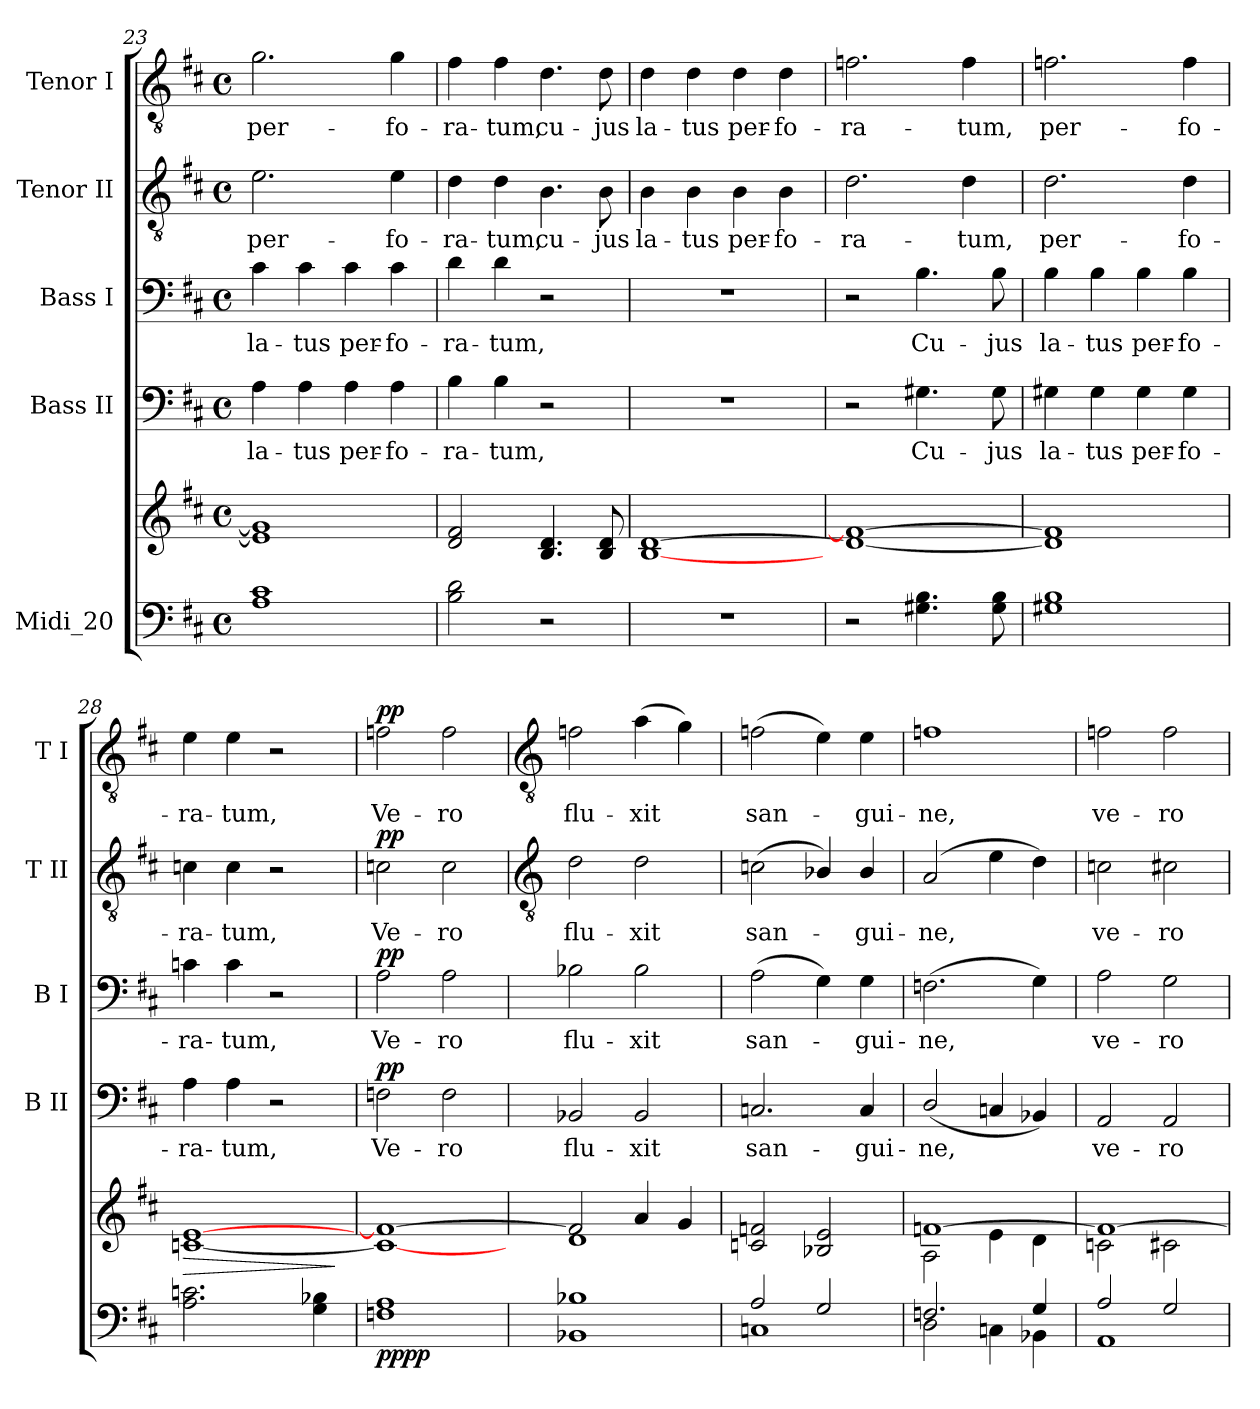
**kern	**kern	**dynam	**kern	**text	**dynam	**kern	**text	**dynam	**kern	**text	**dynam	**kern	**text	**dynam
*part5	*part5	*part5	*part4	*part4	*part4	*part3	*part3	*part3	*part2	*part2	*part2	*part1	*part1	*part1
*staff6	*staff5	*staff5/6	*staff4	*staff4	*staff4	*staff3	*staff3	*staff3	*staff2	*staff2	*staff2	*staff1	*staff1	*staff1
*I"Midi_20	*	*	*I"Bass II	*	*	*I"Bass I	*	*	*I"Tenor II	*	*	*I"Tenor I	*	*
*	*	*	*I'B II	*	*	*I'B I	*	*	*I'T II	*	*	*I'T I	*	*
*clefF4	*clefG2	*	*clefF4	*	*	*clefF4	*	*	*clefGv2	*	*	*clefGv2	*	*
*k[f#c#]	*k[f#c#]	*	*k[f#c#]	*	*	*k[f#c#]	*	*	*k[f#c#]	*	*	*k[f#c#]	*	*
*D:	*D:	*	*D:	*	*	*D:	*	*	*D:	*	*	*D:	*	*
*M4/4	*M4/4	*	*M4/4	*	*	*M4/4	*	*	*M4/4	*	*	*M4/4	*	*
*met(c)	*met(c)	*	*met(c)	*	*	*met(c)	*	*	*met(c)	*	*	*met(c)	*	*
=23	=23	=23	=23	=23	=23	=23	=23	=23	=23	=23	=23	=23	=23	=23
!	!	!	!	!LO:LY:b	!	!	!LO:LY:b	!	!	!LO:LY:b	!	!	!LO:LY:b	!
1A 1c#	1e] 1g]	.	4A	la-	.	4c#	la-	.	2.e	per-	.	2.g	per-	.
!	!	!	!	!LO:LY:b	!	!	!LO:LY:b	!	!	!	!	!	!	!
.	.	.	4A	-tus	.	4c#	-tus	.	.	.	.	.	.	.
!	!	!	!	!LO:LY:b	!	!	!LO:LY:b	!	!	!	!	!	!	!
.	.	.	4A	per-	.	4c#	per-	.	.	.	.	.	.	.
!	!	!	!	!LO:LY:b	!	!	!LO:LY:b	!	!	!LO:LY:b	!	!	!LO:LY:b	!
.	.	.	4A	-fo-	.	4c#	-fo-	.	4e	-fo-	.	4g	-fo-	.
=24	=24	=24	=24	=24	=24	=24	=24	=24	=24	=24	=24	=24	=24	=24
!	!	!	!	!LO:LY:b	!	!	!LO:LY:b	!	!	!LO:LY:b	!	!	!LO:LY:b	!
2B 2d	2d 2f#	.	4B	-ra-	.	4d	-ra-	.	4d	-ra-	.	4f#	-ra-	.
!	!	!	!	!LO:LY:b	!	!	!LO:LY:b	!	!	!LO:LY:b	!	!	!LO:LY:b	!
.	.	.	4B	-tum,	.	4d	-tum,	.	4d	-tum,	.	4f#	-tum,	.
!	!	!	!	!	!	!	!	!	!	!LO:LY:b	!	!	!LO:LY:b	!
2r	4.B 4.d	.	2r	.	.	2r	.	.	4.B	cu-	.	4.d	cu-	.
!	!	!	!	!	!	!	!	!	!	!LO:LY:b	!	!	!LO:LY:b	!
.	8B 8d	.	.	.	.	.	.	.	8B	-jus	.	8d	-jus	.
=25	=25	=25	=25	=25	=25	=25	=25	=25	=25	=25	=25	=25	=25	=25
!	!	!	!	!	!	!	!	!	!	!LO:LY:b	!	!	!LO:LY:b	!
1r	[1B [1d	.	1r	.	.	1r	.	.	4B	la-	.	4d	la-	.
!	!	!	!	!	!	!	!	!	!	!LO:LY:b	!	!	!LO:LY:b	!
.	.	.	.	.	.	.	.	.	4B	-tus	.	4d	-tus	.
!	!	!	!	!	!	!	!	!	!	!LO:LY:b	!	!	!LO:LY:b	!
.	.	.	.	.	.	.	.	.	4B	per-	.	4d	per-	.
!	!	!	!	!	!	!	!	!	!	!LO:LY:b	!	!	!LO:LY:b	!
.	.	.	.	.	.	.	.	.	4B	-fo-	.	4d	-fo-	.
=26	=26	=26	=26	=26	=26	=26	=26	=26	=26	=26	=26	=26	=26	=26
!	!	!	!	!	!	!	!	!	!	!LO:LY:b	!	!	!LO:LY:b	!
2r	1d_ 1f_	.	2r	.	.	2r	.	.	2.d	-ra-	.	2.fn	-ra-	.
!	!	!	!	!LO:LY:b	!	!	!LO:LY:b	!	!	!	!	!	!	!
4.G#X 4.B	.	.	4.G#X	Cu-	.	4.B	Cu-	.	.	.	.	.	.	.
!	!	!	!	!	!	!	!	!	!	!LO:LY:b	!	!	!LO:LY:b	!
.	.	.	.	.	.	.	.	.	4d	-tum,	.	4f	-tum,	.
!	!	!	!	!LO:LY:b	!	!	!LO:LY:b	!	!	!	!	!	!	!
8G# 8B	.	.	8G#	-jus	.	8B	-jus	.	.	.	.	.	.	.
=27	=27	=27	=27	=27	=27	=27	=27	=27	=27	=27	=27	=27	=27	=27
!	!	!	!	!LO:LY:b	!	!	!LO:LY:b	!	!	!LO:LY:b	!	!	!LO:LY:b	!
1G#X 1B	1d] 1f]	.	4G#X	la-	.	4B	la-	.	2.d	per-	.	2.fn	per-	.
!	!	!	!	!LO:LY:b	!	!	!LO:LY:b	!	!	!	!	!	!	!
.	.	.	4G#	-tus	.	4B	-tus	.	.	.	.	.	.	.
!	!	!	!	!LO:LY:b	!	!	!LO:LY:b	!	!	!	!	!	!	!
.	.	.	4G#	per-	.	4B	per-	.	.	.	.	.	.	.
!	!	!	!	!LO:LY:b	!	!	!LO:LY:b	!	!	!LO:LY:b	!	!	!LO:LY:b	!
.	.	.	4G#	-fo-	.	4B	-fo-	.	4d	-fo-	.	4f	-fo-	.
=28	=28	=28	=28	=28	=28	=28	=28	=28	=28	=28	=28	=28	=28	=28
!	!	!LO:HP:b	!	!LO:LY:b	!	!	!LO:LY:b	!	!	!LO:LY:b	!	!	!LO:LY:b	!
2.A 2.cn	[1cn [1e	>	4A	-ra-	.	4cn	-ra-	.	4cn	-ra-	.	4e	-ra-	.
!	!	!	!	!LO:LY:b	!	!	!LO:LY:b	!	!	!LO:LY:b	!	!	!LO:LY:b	!
.	.	.	4A	-tum,	.	4c	-tum,	.	4c	-tum,	.	4e	-tum,	.
.	.	.	2r	.	.	2r	.	.	2r	.	.	2r	.	.
4G 4B-X	.	.	.	.	.	.	.	.	.	.	.	.	.	.
.	.	]	.	.	.	.	.	.	.	.	.	.	.	.
=29	=29	=29	=29	=29	=29	=29	=29	=29	=29	=29	=29	=29	=29	=29
!	!	!LO:DY:b=2	!	!LO:LY:b	!	!	!LO:LY:b	!	!	!LO:LY:b	!	!	!LO:LY:b	!
!	!	!LO:DY:n=1:b	!	!	!LO:DY:b	!	!	!LO:DY:b	!	!	!LO:DY:b	!	!	!LO:DY:b
1Fn\ 1A\	1c_ 1f_	pp pp	2Fn	Ve-	pp	2A	Ve-	pp	2cn	Ve-	pp	2fn	Ve-	pp
!	!	!	!	!LO:LY:b	!	!	!LO:LY:b	!	!	!LO:LY:b	!	!	!LO:LY:b	!
.	.	.	2F	-ro	.	2A	-ro	.	2c	-ro	.	2f	-ro	.
!!LO:LB:g=z
=30	=30	=30	=30	=30	=30	=30	=30	=30	=30	=30	=30	=30	=30	=30
*	*	*	*	*	*	*	*	*	*clefGv2	*	*	*clefGv2	*	*
*^	*^	*	*	*	*	*	*	*	*	*	*	*	*	*
!	!	!	!	!	!	!LO:LY:b	!	!	!LO:LY:b	!	!	!LO:LY:b	!	!	!LO:LY:b	!
1BB-X/ 1B-X/	1ryy	2f/]	1d\	.	2BB-X	flu-	.	2B-X	flu-	.	2d	flu-	.	2fn	flu-	.
!	!	!	!	!	!	!LO:LY:b	!	!	!LO:LY:b	!	!	!LO:LY:b	!	!	!LO:LY:b	!
.	.	4a/	.	.	2BB-	-xit	.	2B-	-xit	.	2d	-xit	.	(>4a	-xit	.
.	.	4g/	.	.	.	.	.	.	.	.	.	.	.	4g)	.	.
=31	=31	=31	=31	=31	=31	=31	=31	=31	=31	=31	=31	=31	=31	=31	=31	=31
!	!	!	!	!	!	!LO:LY:b	!	!	!LO:LY:b	!	!	!LO:LY:b	!	!	!LO:LY:b	!
2A/	1Cn\	2cn/ 2fn/	1ryy	.	2.Cn	san-	.	(>2A	san-	.	(<2cn	san-	.	(>2fn	san-	.
2G/	.	2B-X/ 2e/	.	.	.	.	.	4G)	.	.	4B-X/)	.	.	4e)	.	.
!	!	!	!	!	!	!LO:LY:b	!	!	!LO:LY:b	!	!	!LO:LY:b	!	!	!LO:LY:b	!
.	.	.	.	.	4C	-gui-	.	4G	gui-	.	4B-/	gui-	.	4e	gui-	.
=32	=32	=32	=32	=32	=32	=32	=32	=32	=32	=32	=32	=32	=32	=32	=32	=32
!	!	!	!	!	!	!LO:LY:b	!	!	!LO:LY:b	!	!	!LO:LY:b	!	!	!LO:LY:b	!
2.Fn/	2D\	[1fn/	2A\	.	(<2D/	-ne,	.	(>2.Fn	-ne,	.	(>2A	-ne,	.	1fn	-ne,	.
.	4Cn\	.	4e\	.	4Cn	.	.	.	.	.	4e	.	.	.	.	.
4G/	4BB-X\	.	4d\	.	4BB-X)	.	.	4G)	.	.	4d)	.	.	.	.	.
=33	=33	=33	=33	=33	=33	=33	=33	=33	=33	=33	=33	=33	=33	=33	=33	=33
!	!	!	!	!	!	!LO:LY:b	!	!	!LO:LY:b	!	!	!LO:LY:b	!	!	!LO:LY:b	!
2A/	1AA\	1f/_	2cn\	.	2AA	ve-	.	2A	ve-	.	2cn	ve-	.	2fn	ve-	.
!	!	!	!	!	!	!LO:LY:b	!	!	!LO:LY:b	!	!	!LO:LY:b	!	!	!LO:LY:b	!
2G/	.	.	2c#X\	.	2AA	-ro	.	2G	-ro	.	2c#X	-ro	.	2f	-ro	.
*v	*v	*	*	*	*	*	*	*	*	*	*	*	*	*	*	*
*	*v	*v	*	*	*	*	*	*	*	*	*	*	*	*	*
=	=	=	=	=	=	=	=	=	=	=	=	=	=	=
*-	*-	*-	*-	*-	*-	*-	*-	*-	*-	*-	*-	*-	*-	*-
